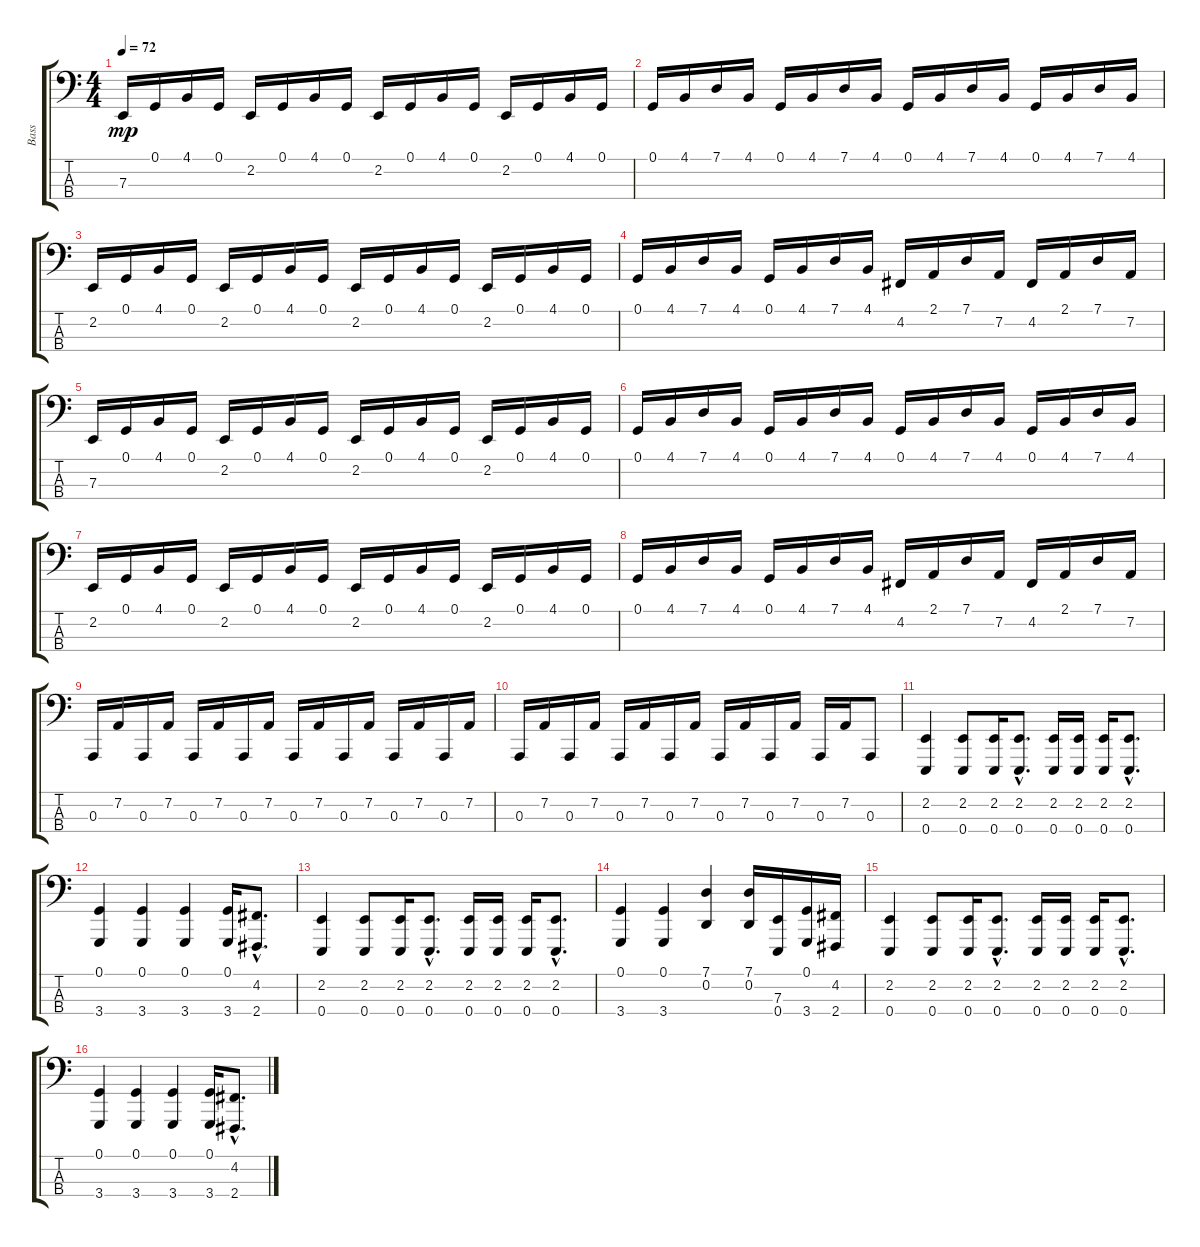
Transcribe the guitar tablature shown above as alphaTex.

\track ("Bass" "Bass") {instrument drawbarorgan}
\staff {score tabs}
\tuning (G2 D2 A1 E1) {hide}
\ts (4 4)
\tempo 72
\clef f4
\ks c
7.3.16{dy mp} 0.1.16 4.1.16 0.1.16 2.2.16 0.1.16 4.1.16 0.1.16 2.2.16 0.1.16 4.1.16 0.1.16 2.2.16 0.1.16 4.1.16 0.1.16 |
0.1.16 4.1.16 7.1.16 4.1.16 0.1.16 4.1.16 7.1.16 4.1.16 0.1.16 4.1.16 7.1.16 4.1.16 0.1.16 4.1.16 7.1.16 4.1.16 |
2.2.16 0.1.16 4.1.16 0.1.16 2.2.16 0.1.16 4.1.16 0.1.16 2.2.16 0.1.16 4.1.16 0.1.16 2.2.16 0.1.16 4.1.16 0.1.16 |
0.1.16 4.1.16 7.1.16 4.1.16 0.1.16 4.1.16 7.1.16 4.1.16 4.2.16 2.1.16 7.1.16 7.2.16 4.2.16 2.1.16 7.1.16 7.2.16 |
7.3.16 0.1.16 4.1.16 0.1.16 2.2.16 0.1.16 4.1.16 0.1.16 2.2.16 0.1.16 4.1.16 0.1.16 2.2.16 0.1.16 4.1.16 0.1.16 |
0.1.16 4.1.16 7.1.16 4.1.16 0.1.16 4.1.16 7.1.16 4.1.16 0.1.16 4.1.16 7.1.16 4.1.16 0.1.16 4.1.16 7.1.16 4.1.16 |
2.2.16 0.1.16 4.1.16 0.1.16 2.2.16 0.1.16 4.1.16 0.1.16 2.2.16 0.1.16 4.1.16 0.1.16 2.2.16 0.1.16 4.1.16 0.1.16 |
0.1.16 4.1.16 7.1.16 4.1.16 0.1.16 4.1.16 7.1.16 4.1.16 4.2.16 2.1.16 7.1.16 7.2.16 4.2.16 2.1.16 7.1.16 7.2.16 |
0.3.16 7.2.16 0.3.16 7.2.16 0.3.16 7.2.16 0.3.16 7.2.16 0.3.16 7.2.16 0.3.16 7.2.16 0.3.16 7.2.16 0.3.16 7.2.16 |
0.3.16 7.2.16 0.3.16 7.2.16 0.3.16 7.2.16 0.3.16 7.2.16 0.3.16 7.2.16 0.3.16 7.2.16 0.3.16 7.2.16 0.3.8 |
(2.2 0.4).4 (2.2 0.4).8 (2.2 0.4).16 (2.2{hac} 0.4{hac}).8{d} (2.2 0.4).16 (2.2 0.4).16 (2.2 0.4).16 (2.2{hac} 0.4{hac}).8{d} |
(0.1 3.4).4 (0.1 3.4).4 (0.1 3.4).4 (0.1 3.4).16 (4.2{hac} 2.4{hac}).8{d} |
(2.2 0.4).4 (2.2 0.4).8 (2.2 0.4).16 (2.2{hac} 0.4{hac}).8{d} (2.2 0.4).16 (2.2 0.4).16 (2.2 0.4).16 (2.2{hac} 0.4{hac}).8{d} |
(0.1 3.4).4 (0.1 3.4).4 (7.1 0.2).4 (7.1 0.2).16 (7.3 0.4).16 (0.1 3.4).16 (4.2 2.4).16 |
(2.2 0.4).4 (2.2 0.4).8 (2.2 0.4).16 (2.2{hac} 0.4{hac}).8{d} (2.2 0.4).16 (2.2 0.4).16 (2.2 0.4).16 (2.2{hac} 0.4{hac}).8{d} |
(0.1 3.4).4 (0.1 3.4).4 (0.1 3.4).4 (0.1 3.4).16 (4.2{hac} 2.4{hac}).8{d}
